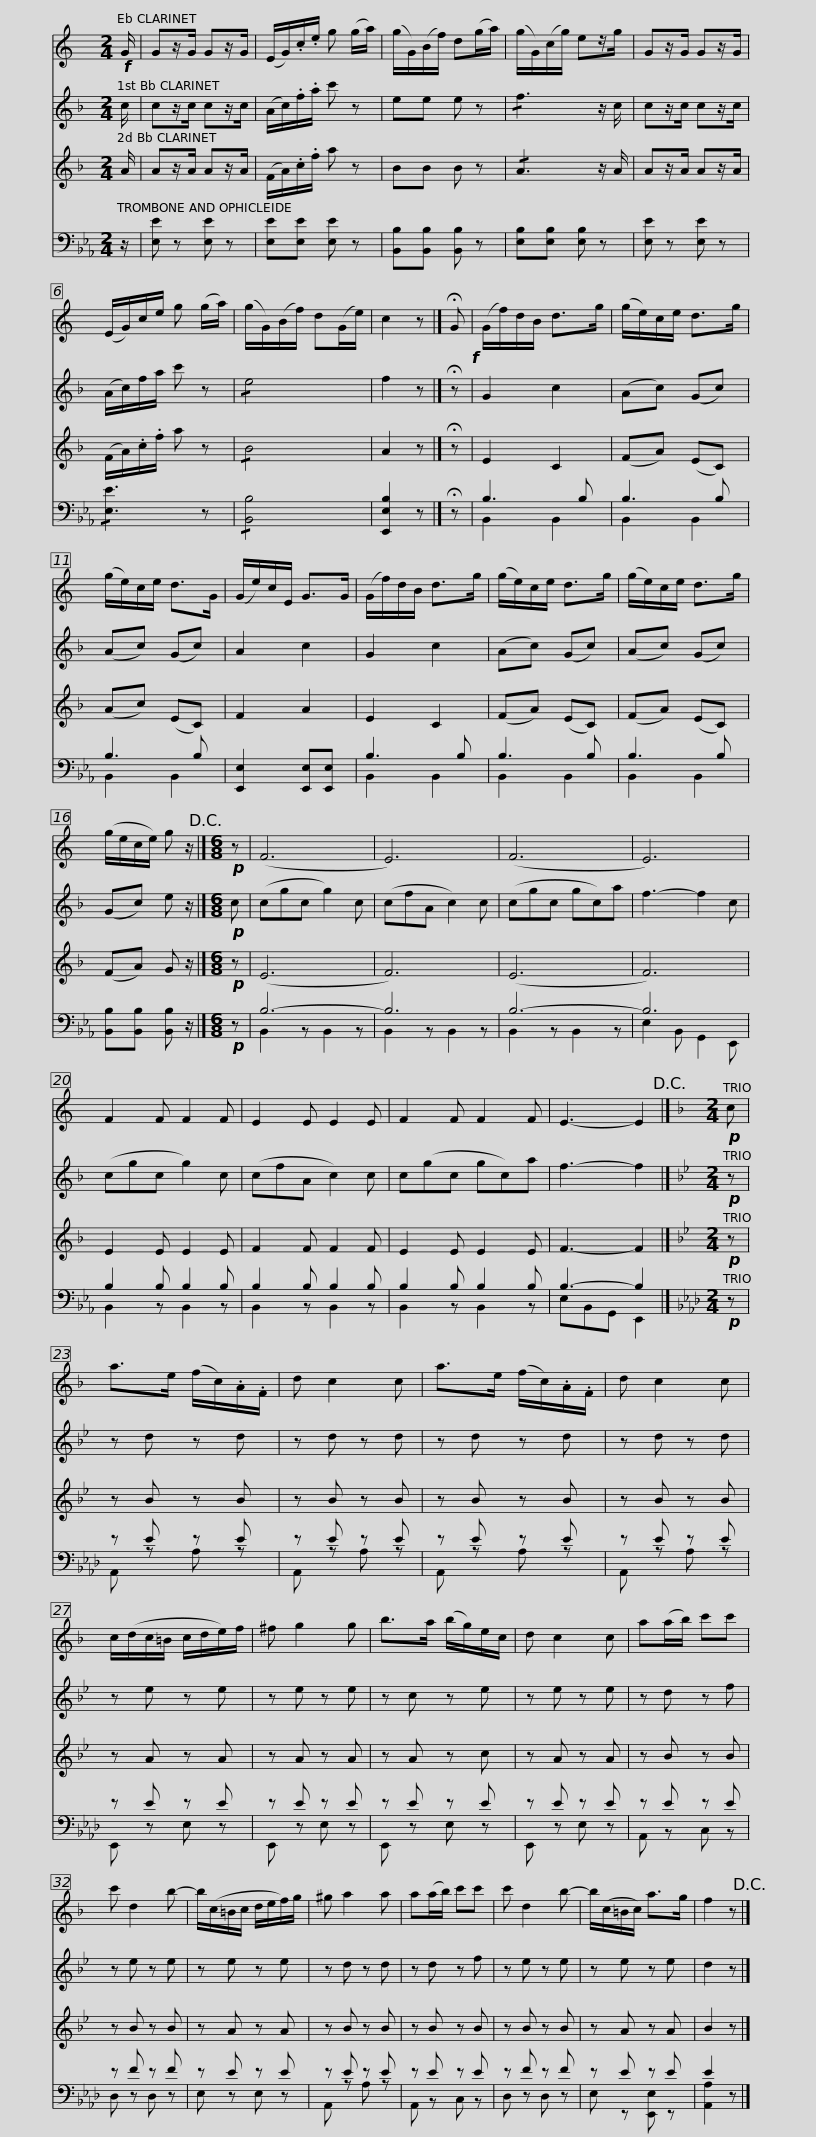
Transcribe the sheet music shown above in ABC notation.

X:1
%%score 1 2 3 ( 4 5 )
L:1/8
M:2/4
I:linebreak $
K:C
V:1 treble
V:2 treble
V:3 treble
V:4 bass
V:5 bass
V:1
!f! G/ | Gz/G/ Gz/G/ | (E/G/).c/.e/ g (g/a/) | (g/G/)(B/f/) d(g/a/) | (g/G/)(c/g/) ez/g/ | %5
 Gz/G/ Gz/G/ | (E/G/)c/e/ g (g/a/) |$ (g/G/)(B/f/) d(G/e/) | c2 z |] !fermata!G!f! | %10
 (G/f/)d/B/ d>g | (g/e/)c/e/ d>g | (g/e/)c/e/ d>G | (G/e/)c/E/ G>G | (G/f/)d/B/ d>g |$ %15
 (g/e/)c/e/ d>g | (g/e/)c/e/ d>g | (g/e/c/e/) g z/!D.C.! |][M:6/8]!p! z | (F6 | %20
 E6) | (F6 | E6) |$ F2 F F2 F | E2 E E2 E | %25
 F2 F F2 F | E3- E2!D.C.! |][K:F][M:2/4]!p! c | a>e (f/c/).A/.F/ | d c2 c |$ %30
 a>e (f/c/).A/.F/ | d c2 c | c/(d/c/=B/ c/d/e/)f/ | ^f g2 g | b>a (b/g/)e/c/ | %35
 d c2 c |$ a(a/b/) c'c' | c' d2 b- | b/(c/=B/c/ d/e/f/)g/ | ^g a2 a | %40
 a(a/b/) c'c' | c' d2 b- |$ b/(c/=B/c/) a>g | f2 z!D.C.! |] %44
V:2
[K:F] c/ | cz/c/ cz/c/ | (A/c/).f/.a/ c' z | ee e z | !/!f3 z/ c/ | %5
 cz/c/ cz/c/ | (A/c/)f/a/ c' z |$ !/!e4 | f2 z |] !fermata!z | %10
 G2 c2 | (Ac) (Gc) | (Ac) (Gc) | A2 c2 | G2 c2 |$ %15
 (Ac) (Gc) | (Ac) (Gc) | (Gc) e z/ |][M:6/8]!p! c | (cgc g2) c | %20
 (cfA c2) c | (cgc gc)a | f3- f2 c |$ (cgc g2) c | (cfA c2) c | %25
 c(gc gc)a | f3- f2 |][K:Bb][M:2/4]!p! z | z d z d | z d z d |$ %30
 z d z d | z d z d | z e z e | z e z e | z c z e | %35
 z e z e |$ z d z f | z e z e | z e z e | z d z d | %40
 z d z f | z e z e |$ z e z e | d2 z |] %44
V:3
[K:F] A/ | Az/A/ Az/A/ | (F/A/).c/.f/ a z | BB B z | !/!A3 z/ A/ | %5
 Az/A/ Az/A/ | (F/A/).c/.f/ a z |$ !/!B4 | A2 z |] !fermata!z | %10
 E2 C2 | (FA) (EC) | (Ac) (EC) | F2 A2 | E2 C2 |$ %15
 (FA) (EC) | (FA) (EC) | (FA) G z/ |][M:6/8]!p! z | (E6 | %20
 F6) | (E6 | F6) |$ E2 E E2 E | F2 F F2 F | %25
 E2 E E2 E | F3- F2 |][K:Bb][M:2/4]!p! z | z B z B | z B z B |$ %30
 z B z B | z B z B | z A z A | z A z A | z A z c | %35
 z A z A |$ z B z B | z B z B | z A z A | z B z B | %40
 z B z B | z B z B |$ z A z A | B2 z |] %44
V:4
[K:Eb] z/ | [E,E] z [E,E] z | [E,E][E,E] [E,E] z | [B,,B,][B,,B,] [B,,B,] z | [E,B,][E,B,] [E,B,] z | %5
 [E,E] z [E,E] z | !/![E,E]3 z |$ !/![B,,B,]4 | [E,,E,B,]2 z |] !fermata!z | %10
 B,3 B, | B,3 B, | B,3 B, | [E,,E,]2 [E,,E,][E,,E,] | B,3 B, |$ %15
 B,3 B, | B,3 B, | [B,,B,][B,,B,] [B,,B,] z/ |][M:6/8]!p! z | B,6- | %20
 B,6 | B,6- | B,6 |$ B,2 B, B,2 B, | B,2 B, B,2 B, | %25
 B,2 B, B,2 B, | B,3- B,2 |][K:Ab][M:2/4]!p! z | z E z E | z E z E |$ %30
 z E z E | z E z E | z E z E | z E z E | z E z E | %35
 z E z E |$ z E z E | z F z F | z E z E | z E z E | %40
 z E z E | z F z F |$ z E z E | E2 x |] %44
V:5
[K:Eb] x/ | x4 | x4 | x4 | x4 | %5
 x4 | x4 |$ x4 | x3 |] x | %10
 B,,2 B,,2 | B,,2 B,,2 | B,,2 B,,2 | x4 | B,,2 B,,2 |$ %15
 B,,2 B,,2 | B,,2 B,,2 | x7/2 |][M:6/8] x | B,,2 z B,,2 z | %20
 B,,2 z B,,2 z | B,,2 z B,,2 z | E,2 B,, G,,2 E,, |$ B,,2 z B,,2 z | B,,2 z B,,2 z | %25
 B,,2 z B,,2 z | E,B,,G,, E,,2 |][K:Ab][M:2/4] x | A,, z A, z | A,, z A, z |$ %30
 A,, z A, z | A,, z A, z | E,, z E, z | E,, z E, z | E,, z E, z | %35
 E,, z E, z |$ A,, z C, z | D, z D, z | E, z E, z | A,, z A, z | %40
 A,, z C, z | D, z D, z |$ E, z [E,,E,] z | [A,,A,]2 z |] %44
